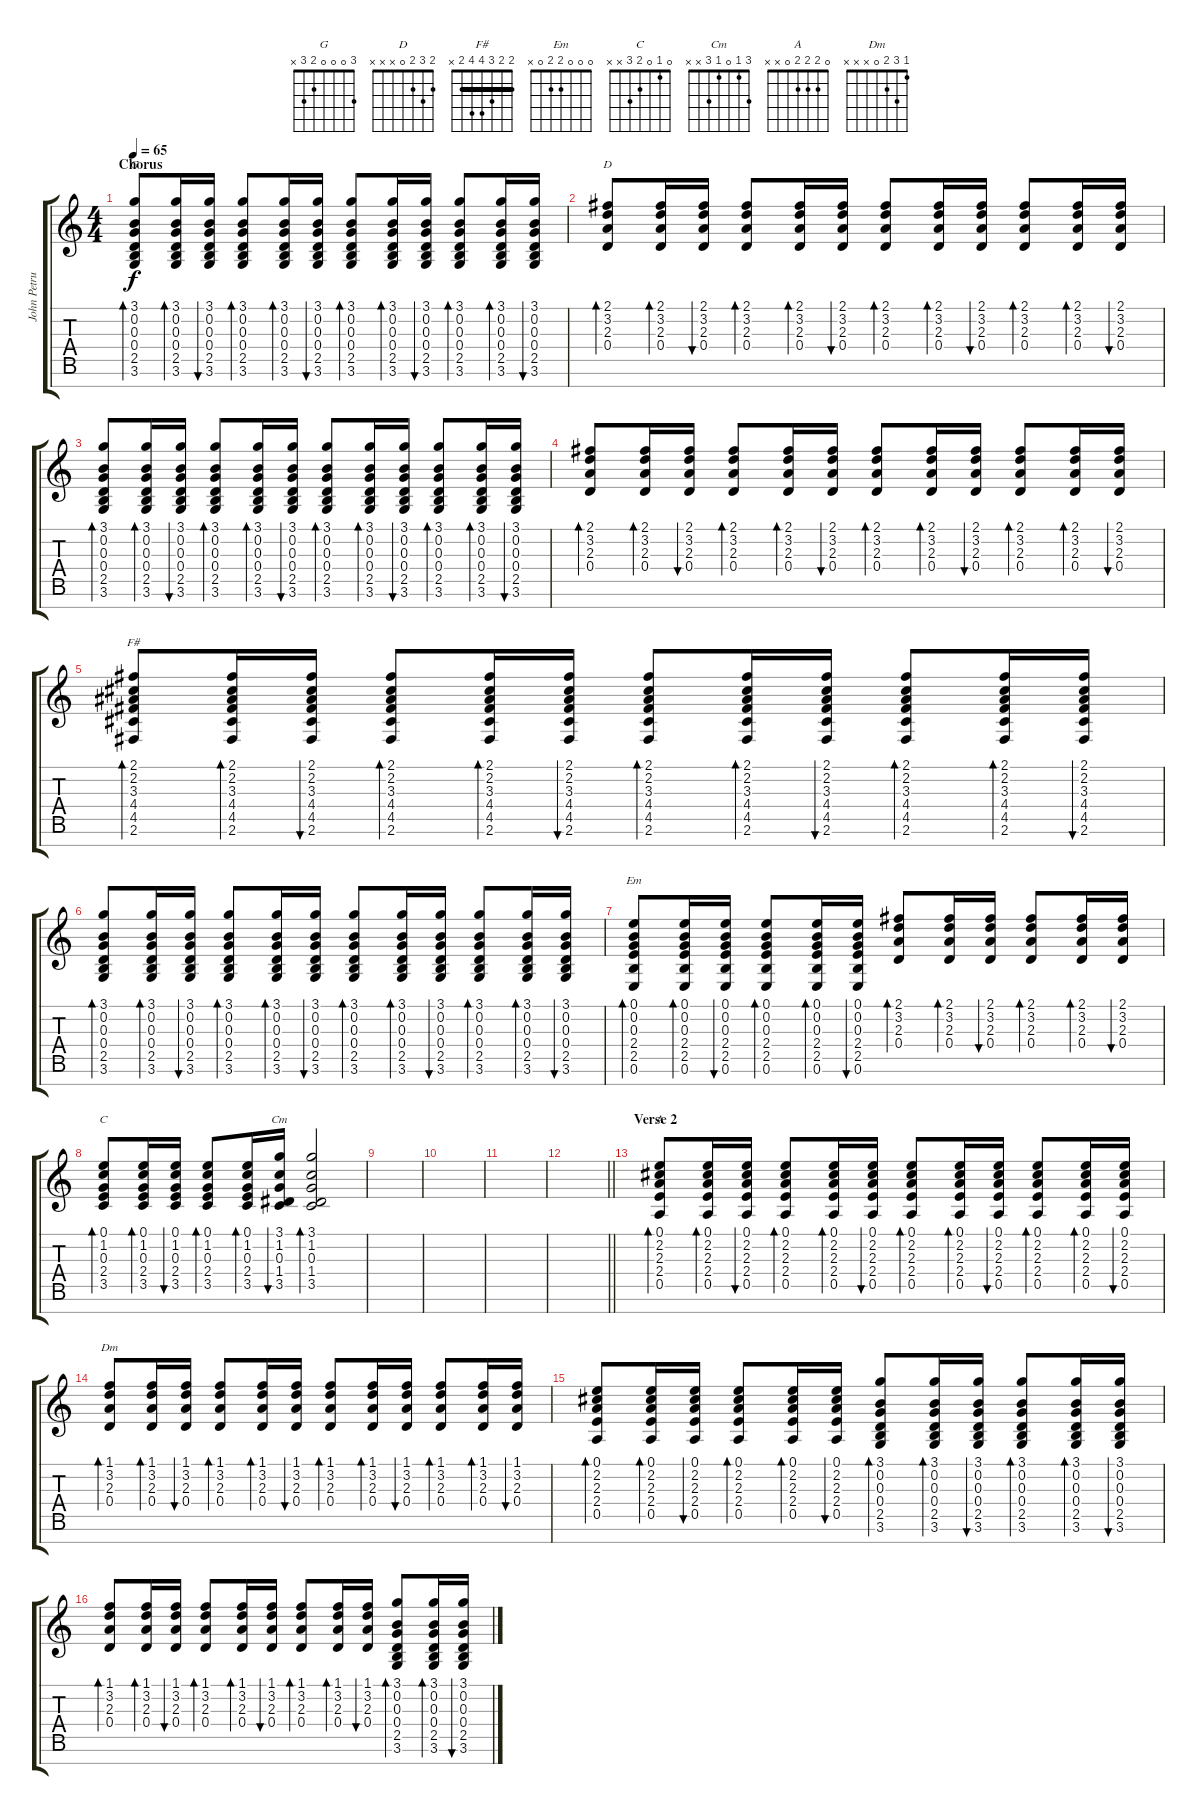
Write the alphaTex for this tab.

\track ("John Petrucci" "John Petru") {instrument acousticguitarsteel}
\staff {score tabs}
\tuning (E4 B3 G3 D3 A2 E2 B1) {hide}
\chord ("G" 3 0 0 0 2 3 x)
\chord ("D" 2 3 2 0 x x x)
\chord ("F#" 2 2 3 4 4 2 x) {barre 2}
\chord ("Em" 0 0 0 2 2 0 x)
\chord ("C" 0 1 0 2 3 x x)
\chord ("Cm" 3 1 0 1 3 x x)
\chord ("A" 0 2 2 2 0 x x)
\chord ("Dm" 1 3 2 0 x x x)
\ts (4 4)
\section ("" "Chorus")
\tempo 65
\clef g2
\ks c
(3.1 0.2 0.3 0.4 2.5 3.6).8{bd 60 ch "G" dy f} (3.1 0.2 0.3 0.4 2.5 3.6).16{bd 60} (3.1 0.2 0.3 0.4 2.5 3.6).16{bu 60} (3.1 0.2 0.3 0.4 2.5 3.6).8{bd 60} (3.1 0.2 0.3 0.4 2.5 3.6).16{bd 60} (3.1 0.2 0.3 0.4 2.5 3.6).16{bu 60} (3.1 0.2 0.3 0.4 2.5 3.6).8{bd 60} (3.1 0.2 0.3 0.4 2.5 3.6).16{bd 60} (3.1 0.2 0.3 0.4 2.5 3.6).16{bu 60} (3.1 0.2 0.3 0.4 2.5 3.6).8{bd 60} (3.1 0.2 0.3 0.4 2.5 3.6).16{bd 60} (3.1 0.2 0.3 0.4 2.5 3.6).16{bu 60} |
(2.1 3.2 2.3 0.4).8{bd 60 ch "D"} (2.1 3.2 2.3 0.4).16{bd 60} (2.1 3.2 2.3 0.4).16{bu 60} (2.1 3.2 2.3 0.4).8{bd 60} (2.1 3.2 2.3 0.4).16{bd 60} (2.1 3.2 2.3 0.4).16{bu 60} (2.1 3.2 2.3 0.4).8{bd 60} (2.1 3.2 2.3 0.4).16{bd 60} (2.1 3.2 2.3 0.4).16{bu 60} (2.1 3.2 2.3 0.4).8{bd 60} (2.1 3.2 2.3 0.4).16{bd 60} (2.1 3.2 2.3 0.4).16{bu 60} |
(3.1 0.2 0.3 0.4 2.5 3.6).8{bd 60} (3.1 0.2 0.3 0.4 2.5 3.6).16{bd 60} (3.1 0.2 0.3 0.4 2.5 3.6).16{bu 60} (3.1 0.2 0.3 0.4 2.5 3.6).8{bd 60} (3.1 0.2 0.3 0.4 2.5 3.6).16{bd 60} (3.1 0.2 0.3 0.4 2.5 3.6).16{bu 60} (3.1 0.2 0.3 0.4 2.5 3.6).8{bd 60} (3.1 0.2 0.3 0.4 2.5 3.6).16{bd 60} (3.1 0.2 0.3 0.4 2.5 3.6).16{bu 60} (3.1 0.2 0.3 0.4 2.5 3.6).8{bd 60} (3.1 0.2 0.3 0.4 2.5 3.6).16{bd 60} (3.1 0.2 0.3 0.4 2.5 3.6).16{bu 60} |
(2.1 3.2 2.3 0.4).8{bd 60} (2.1 3.2 2.3 0.4).16{bd 60} (2.1 3.2 2.3 0.4).16{bu 60} (2.1 3.2 2.3 0.4).8{bd 60} (2.1 3.2 2.3 0.4).16{bd 60} (2.1 3.2 2.3 0.4).16{bu 60} (2.1 3.2 2.3 0.4).8{bd 60} (2.1 3.2 2.3 0.4).16{bd 60} (2.1 3.2 2.3 0.4).16{bu 60} (2.1 3.2 2.3 0.4).8{bd 60} (2.1 3.2 2.3 0.4).16{bd 60} (2.1 3.2 2.3 0.4).16{bu 60} |
(2.1 2.2 3.3 4.4 4.5 2.6).8{bd 60 ch "F#"} (2.1 2.2 3.3 4.4 4.5 2.6).16{bd 60} (2.1 2.2 3.3 4.4 4.5 2.6).16{bu 60} (2.1 2.2 3.3 4.4 4.5 2.6).8{bd 60} (2.1 2.2 3.3 4.4 4.5 2.6).16{bd 60} (2.1 2.2 3.3 4.4 4.5 2.6).16{bu 60} (2.1 2.2 3.3 4.4 4.5 2.6).8{bd 60} (2.1 2.2 3.3 4.4 4.5 2.6).16{bd 60} (2.1 2.2 3.3 4.4 4.5 2.6).16{bu 60} (2.1 2.2 3.3 4.4 4.5 2.6).8{bd 60} (2.1 2.2 3.3 4.4 4.5 2.6).16{bd 60} (2.1 2.2 3.3 4.4 4.5 2.6).16{bu 60} |
(3.1 0.2 0.3 0.4 2.5 3.6).8{bd 60} (3.1 0.2 0.3 0.4 2.5 3.6).16{bd 60} (3.1 0.2 0.3 0.4 2.5 3.6).16{bu 60} (3.1 0.2 0.3 0.4 2.5 3.6).8{bd 60} (3.1 0.2 0.3 0.4 2.5 3.6).16{bd 60} (3.1 0.2 0.3 0.4 2.5 3.6).16{bu 60} (3.1 0.2 0.3 0.4 2.5 3.6).8{bd 60} (3.1 0.2 0.3 0.4 2.5 3.6).16{bd 60} (3.1 0.2 0.3 0.4 2.5 3.6).16{bu 60} (3.1 0.2 0.3 0.4 2.5 3.6).8{bd 60} (3.1 0.2 0.3 0.4 2.5 3.6).16{bd 60} (3.1 0.2 0.3 0.4 2.5 3.6).16{bu 60} |
(0.1 0.2 0.3 2.4 2.5 0.6).8{bd 60 ch "Em"} (0.1 0.2 0.3 2.4 2.5 0.6).16{bd 60} (0.1 0.2 0.3 2.4 2.5 0.6).16{bu 60} (0.1 0.2 0.3 2.4 2.5 0.6).8{bd 60} (0.1 0.2 0.3 2.4 2.5 0.6).16{bd 60} (0.1 0.2 0.3 2.4 2.5 0.6).16{bu 60} (2.1 3.2 2.3 0.4).8{bd 60} (2.1 3.2 2.3 0.4).16{bd 60} (2.1 3.2 2.3 0.4).16{bu 60} (2.1 3.2 2.3 0.4).8{bd 60} (2.1 3.2 2.3 0.4).16{bd 60} (2.1 3.2 2.3 0.4).16{bu 60} |
(0.1 1.2 0.3 2.4 3.5).8{bd 60 ch "C"} (0.1 1.2 0.3 2.4 3.5).16{bd 60} (0.1 1.2 0.3 2.4 3.5).16{bu 60} (0.1 1.2 0.3 2.4 3.5).8{bd 60} (0.1 1.2 0.3 2.4 3.5).16{bd 60} (3.1 1.2 0.3 1.4 3.5).16{bu 60 ch "Cm"} (3.1 1.2 0.3 1.4 3.5).2{bd 60} |
|
|
|
\barLineRight lightlight
|
\section ("" "Verse 2")
(0.1 2.2 2.3 2.4 0.5).8{bd 60 ch "A"} (0.1 2.2 2.3 2.4 0.5).16{bd 60} (0.1 2.2 2.3 2.4 0.5).16{bu 60} (0.1 2.2 2.3 2.4 0.5).8{bd 60} (0.1 2.2 2.3 2.4 0.5).16{bd 60} (0.1 2.2 2.3 2.4 0.5).16{bu 60} (0.1 2.2 2.3 2.4 0.5).8{bd 60} (0.1 2.2 2.3 2.4 0.5).16{bd 60} (0.1 2.2 2.3 2.4 0.5).16{bu 60} (0.1 2.2 2.3 2.4 0.5).8{bd 60} (0.1 2.2 2.3 2.4 0.5).16{bd 60} (0.1 2.2 2.3 2.4 0.5).16{bu 60} |
(1.1 3.2 2.3 0.4).8{bd 60 ch "Dm"} (1.1 3.2 2.3 0.4).16{bd 60} (1.1 3.2 2.3 0.4).16{bu 60} (1.1 3.2 2.3 0.4).8{bd 60} (1.1 3.2 2.3 0.4).16{bd 60} (1.1 3.2 2.3 0.4).16{bu 60} (1.1 3.2 2.3 0.4).8{bd 60} (1.1 3.2 2.3 0.4).16{bd 60} (1.1 3.2 2.3 0.4).16{bu 60} (1.1 3.2 2.3 0.4).8{bd 60} (1.1 3.2 2.3 0.4).16{bd 60} (1.1 3.2 2.3 0.4).16{bu 60} |
(0.1 2.2 2.3 2.4 0.5).8{bd 60} (0.1 2.2 2.3 2.4 0.5).16{bd 60} (0.1 2.2 2.3 2.4 0.5).16{bu 60} (0.1 2.2 2.3 2.4 0.5).8{bd 60} (0.1 2.2 2.3 2.4 0.5).16{bd 60} (0.1 2.2 2.3 2.4 0.5).16{bu 60} (3.1 0.2 0.3 0.4 2.5 3.6).8{bd 60} (3.1 0.2 0.3 0.4 2.5 3.6).16{bd 60} (3.1 0.2 0.3 0.4 2.5 3.6).16{bu 60} (3.1 0.2 0.3 0.4 2.5 3.6).8{bd 60} (3.1 0.2 0.3 0.4 2.5 3.6).16{bd 60} (3.1 0.2 0.3 0.4 2.5 3.6).16{bu 60} |
(1.1 3.2 2.3 0.4).8{bd 60} (1.1 3.2 2.3 0.4).16{bd 60} (1.1 3.2 2.3 0.4).16{bu 60} (1.1 3.2 2.3 0.4).8{bd 60} (1.1 3.2 2.3 0.4).16{bd 60} (1.1 3.2 2.3 0.4).16{bu 60} (1.1 3.2 2.3 0.4).8{bd 60} (1.1 3.2 2.3 0.4).16{bd 60} (1.1 3.2 2.3 0.4).16{bu 60} (3.1 0.2 0.3 0.4 2.5 3.6).8{bd 60} (3.1 0.2 0.3 0.4 2.5 3.6).16{bd 60} (3.1 0.2 0.3 0.4 2.5 3.6).16{bu 60}
